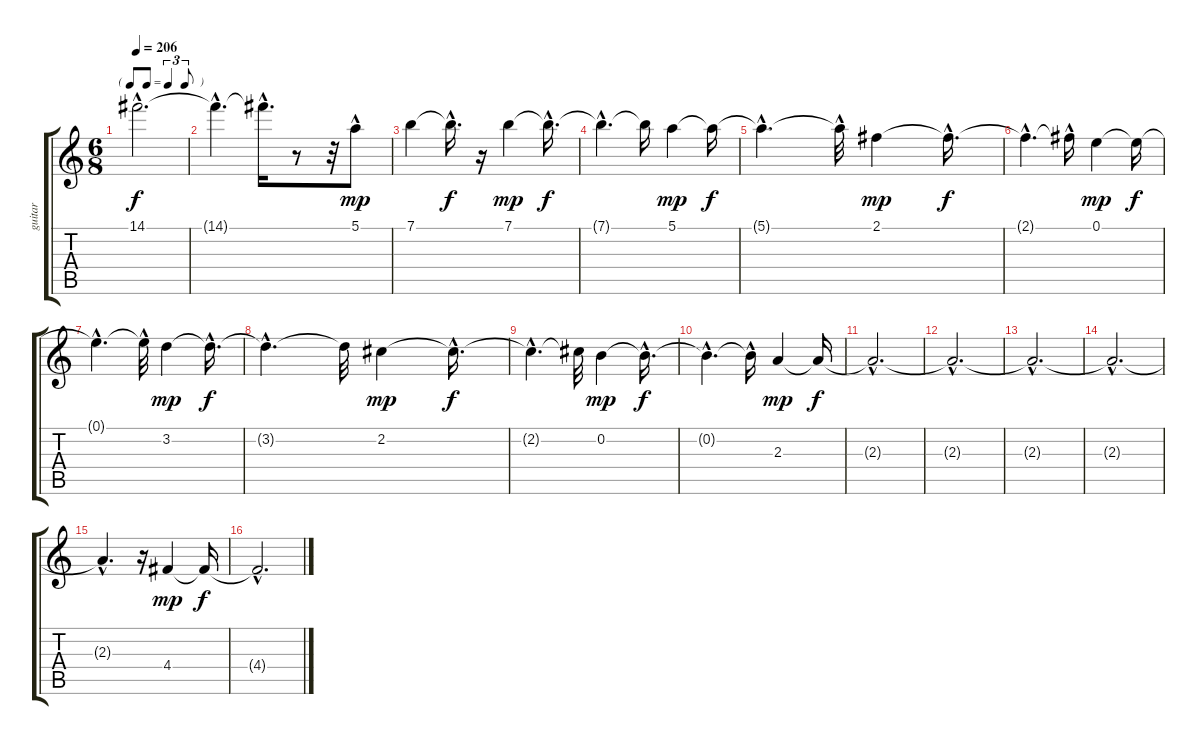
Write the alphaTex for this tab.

\track ("guitar" "guitar") {instrument distortionguitar}
\staff {score tabs}
\tuning (E4 B3 G3 D3 A2 E2) {hide}
\ts (6 8)
\tf triplet8th
\tempo 206
\clef g2
\ks c
14.1{hac t}.2{d dy f} |
14.1{hac t}.4{d} 14.1{hac t}.16{d} r.8 r.32 5.1{hac}.8{dy mp} |
7.1.4 7.1{hac t}.16{d dy f} r.16 7.1.4{dy mp} 7.1{hac t}.16{d dy f} |
7.1{hac t}.4{d} 7.1{t}.16 5.1.4{dy mp} 5.1{t}.16{dy f} |
5.1{hac t}.4{d} 5.1{hac t}.32 2.1.4{dy mp} 2.1{hac t}.16{d dy f} |
2.1{hac t}.4{d} 2.1{hac t}.16 0.1.4{dy mp} 0.1{t}.16{dy f} |
0.1{hac t}.4{d} 0.1{hac t}.32 3.2.4{dy mp} 3.2{hac t}.16{d dy f} |
3.2{hac t}.4{d} 3.2{t}.32 2.2.4{dy mp} 2.2{hac t}.16{d dy f} |
2.2{hac t}.4{d} 2.2{t}.32 0.2.4{dy mp} 0.2{hac t}.16{d dy f} |
0.2{hac t}.4{d} 0.2{hac t}.16 2.3.4{dy mp} 2.3{t}.16{dy f} |
2.3{hac t}.2{d} |
2.3{hac t}.2{d} |
2.3{hac t}.2{d} |
2.3{hac t}.2{d} |
2.3{hac t}.4{d} r.16 4.4.4{dy mp} 4.4{t}.16{dy f} |
4.4{hac t}.2{d}
